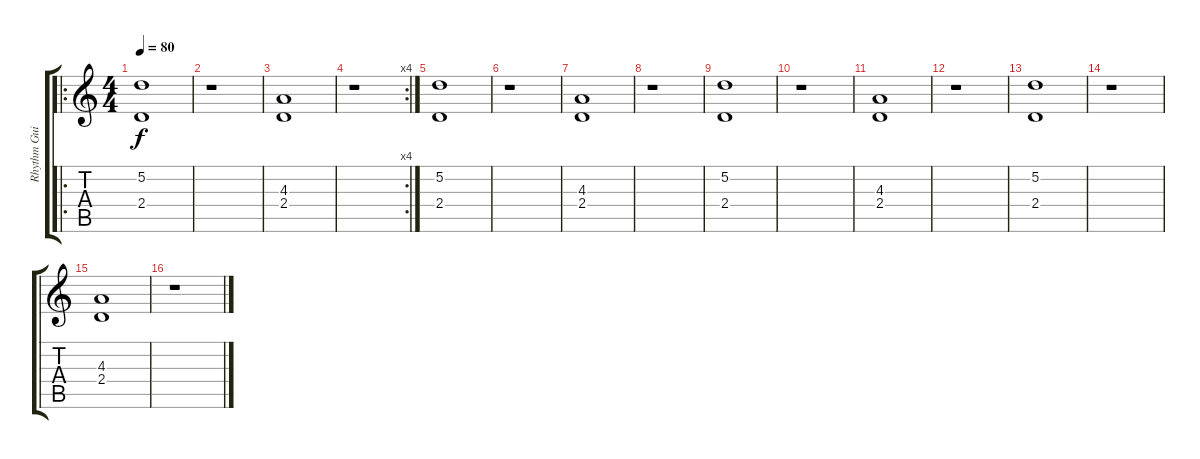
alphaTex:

\track ("Rhythm Guitar 2" "Rhythm Gui") {instrument acousticguitarsteel}
\staff {score tabs}
\tuning (D4 A3 F3 C3 G2 D2) {hide}
\ro
\ts (4 4)
\tempo 80
\clef g2
\ks c
(5.2 2.4).1{dy f} |
r.1 |
(4.3 2.4).1 |
\rc 4
r.1 |
(5.2 2.4).1 |
r.1 |
(4.3 2.4).1 |
r.1 |
(5.2 2.4).1 |
r.1 |
(4.3 2.4).1 |
r.1 |
(5.2 2.4).1 |
r.1 |
(4.3 2.4).1 |
r.1
